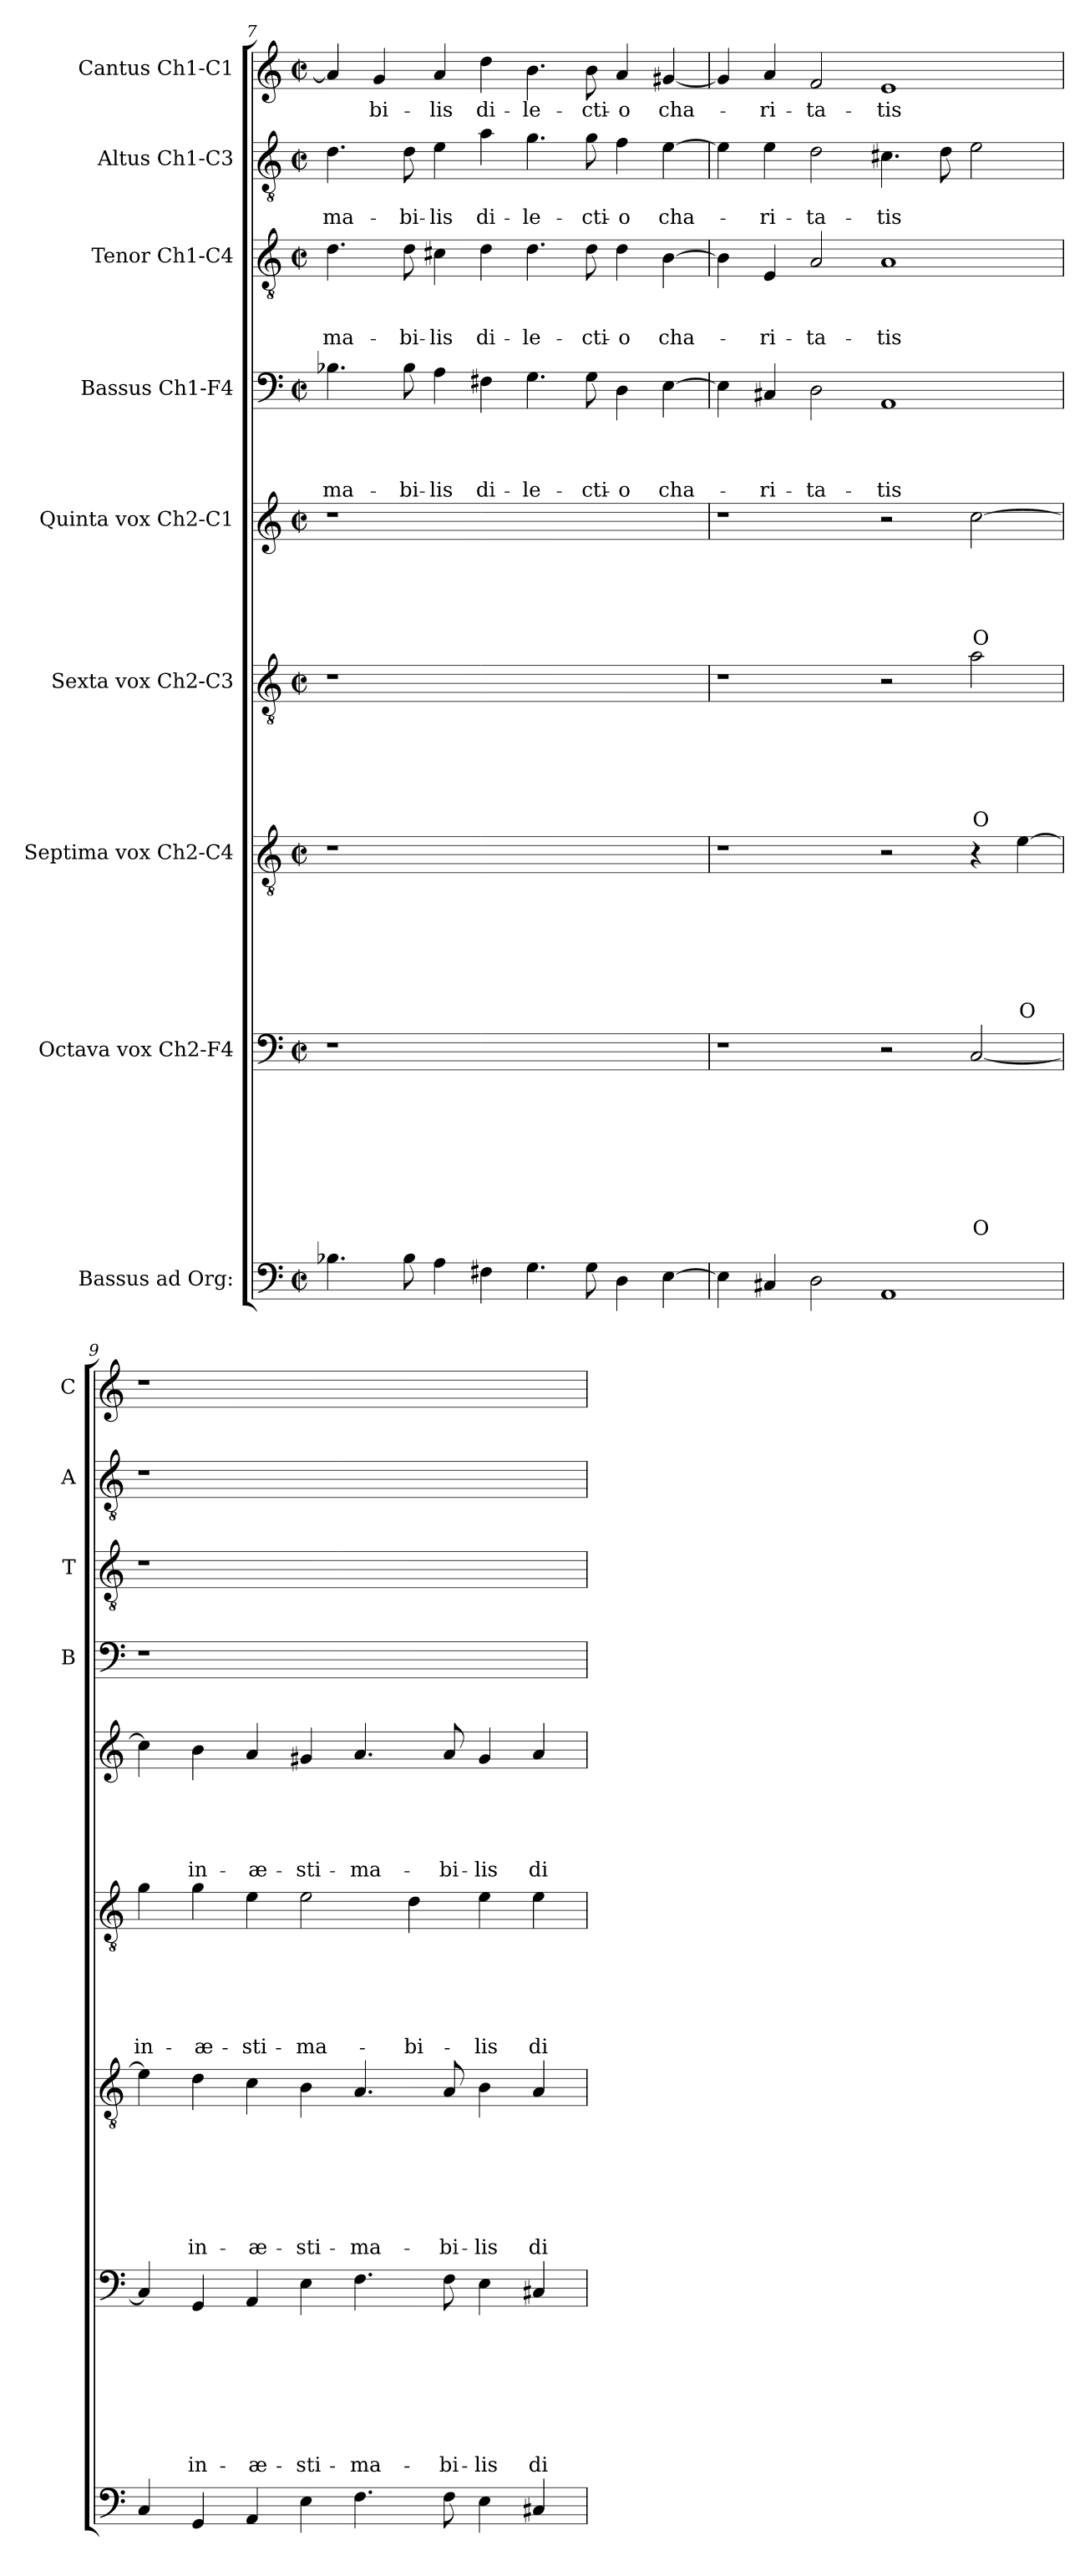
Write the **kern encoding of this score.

**kern	**kern	**text	**text	**text	**text	**text	**text	**text	**text	**kern	**text	**text	**text	**text	**text	**text	**text	**kern	**text	**text	**text	**text	**text	**text	**kern	**text	**text	**text	**text	**text	**kern	**text	**text	**text	**text	**kern	**text	**text	**text	**kern	**text	**text	**kern	**text
*part9	*part8	*part8	*part8	*part8	*part8	*part8	*part8	*part8	*part8	*part7	*part7	*part7	*part7	*part7	*part7	*part7	*part7	*part6	*part6	*part6	*part6	*part6	*part6	*part6	*part5	*part5	*part5	*part5	*part5	*part5	*part4	*part4	*part4	*part4	*part4	*part3	*part3	*part3	*part3	*part2	*part2	*part2	*part1	*part1
*staff9	*staff8	*staff8	*staff8	*staff8	*staff8	*staff8	*staff8	*staff8	*staff8	*staff7	*staff7	*staff7	*staff7	*staff7	*staff7	*staff7	*staff7	*staff6	*staff6	*staff6	*staff6	*staff6	*staff6	*staff6	*staff5	*staff5	*staff5	*staff5	*staff5	*staff5	*staff4	*staff4	*staff4	*staff4	*staff4	*staff3	*staff3	*staff3	*staff3	*staff2	*staff2	*staff2	*staff1	*staff1
*I"Bassus ad Org:	*I"Octava vox Ch2-F4	*	*	*	*	*	*	*	*	*I"Septima vox Ch2-C4	*	*	*	*	*	*	*	*I"Sexta vox Ch2-C3	*	*	*	*	*	*	*I"Quinta vox Ch2-C1	*	*	*	*	*	*I"Bassus Ch1-F4	*	*	*	*	*I"Tenor Ch1-C4	*	*	*	*I"Altus Ch1-C3	*	*	*I"Cantus Ch1-C1	*
*	*	*	*	*	*	*	*	*	*	*	*	*	*	*	*	*	*	*	*	*	*	*	*	*	*	*	*	*	*	*	*I'B	*	*	*	*	*I'T	*	*	*	*I'A	*	*	*I'C	*
*clefF4	*clefF4	*	*	*	*	*	*	*	*	*clefGv2	*	*	*	*	*	*	*	*clefGv2	*	*	*	*	*	*	*clefG2	*	*	*	*	*	*clefF4	*	*	*	*	*clefGv2	*	*	*	*clefGv2	*	*	*clefG2	*
*k[]	*k[]	*	*	*	*	*	*	*	*	*k[]	*	*	*	*	*	*	*	*k[]	*	*	*	*	*	*	*k[]	*	*	*	*	*	*k[]	*	*	*	*	*k[]	*	*	*	*k[]	*	*	*k[]	*
*C:	*C:	*	*	*	*	*	*	*	*	*C:	*	*	*	*	*	*	*	*C:	*	*	*	*	*	*	*C:	*	*	*	*	*	*C:	*	*	*	*	*C:	*	*	*	*C:	*	*	*C:	*
*M2/2	*M2/2	*	*	*	*	*	*	*	*	*M2/2	*	*	*	*	*	*	*	*M2/2	*	*	*	*	*	*	*M2/2	*	*	*	*	*	*M2/2	*	*	*	*	*M2/2	*	*	*	*M2/2	*	*	*M2/2	*
*met(c|)	*met(c|)	*	*	*	*	*	*	*	*	*met(c|)	*	*	*	*	*	*	*	*met(c|)	*	*	*	*	*	*	*met(c|)	*	*	*	*	*	*met(c|)	*	*	*	*	*met(c|)	*	*	*	*met(c|)	*	*	*met(c|)	*
=7	=7	=7	=7	=7	=7	=7	=7	=7	=7	=7	=7	=7	=7	=7	=7	=7	=7	=7	=7	=7	=7	=7	=7	=7	=7	=7	=7	=7	=7	=7	=7	=7	=7	=7	=7	=7	=7	=7	=7	=7	=7	=7	=7	=7
!	!	!	!	!	!	!	!	!	!	!	!	!	!	!	!	!	!	!	!	!	!	!	!	!	!	!	!	!	!	!	!	!	!	!	!LO:LY:b	!	!	!	!LO:LY:b	!	!	!LO:LY:b	!	!
4.B-X\	1r	.	.	.	.	.	.	.	.	1r	.	.	.	.	.	.	.	1r	.	.	.	.	.	.	1r	.	.	.	.	.	4.B-X\	.	.	.	-ma-	4.d\	.	.	-ma-	4.d\	.	-ma-	4a/]	.
!	!	!	!	!	!	!	!	!	!	!	!	!	!	!	!	!	!	!	!	!	!	!	!	!	!	!	!	!	!	!	!	!	!	!	!	!	!	!	!	!	!	!	!	!LO:LY:b
.	.	.	.	.	.	.	.	.	.	.	.	.	.	.	.	.	.	.	.	.	.	.	.	.	.	.	.	.	.	.	.	.	.	.	.	.	.	.	.	.	.	.	4g/	-bi-
!	!	!	!	!	!	!	!	!	!	!	!	!	!	!	!	!	!	!	!	!	!	!	!	!	!	!	!	!	!	!	!	!	!	!	!LO:LY:b	!	!	!	!LO:LY:b	!	!	!LO:LY:b	!	!
8B-\	.	.	.	.	.	.	.	.	.	.	.	.	.	.	.	.	.	.	.	.	.	.	.	.	.	.	.	.	.	.	8B-\	.	.	.	-bi-	8d\	.	.	-bi-	8d\	.	-bi-	.	.
!	!	!	!	!	!	!	!	!	!	!	!	!	!	!	!	!	!	!	!	!	!	!	!	!	!	!	!	!	!	!	!	!	!	!	!LO:LY:b	!	!	!	!LO:LY:b	!	!	!LO:LY:b	!	!LO:LY:b
4A\	.	.	.	.	.	.	.	.	.	.	.	.	.	.	.	.	.	.	.	.	.	.	.	.	.	.	.	.	.	.	4A\	.	.	.	-lis	4c#X\	.	.	-lis	4e\	.	-lis	4a/	-lis
!	!	!	!	!	!	!	!	!	!	!	!	!	!	!	!	!	!	!	!	!	!	!	!	!	!	!	!	!	!	!	!	!	!	!	!LO:LY:b	!	!	!	!LO:LY:b	!	!	!LO:LY:b	!	!LO:LY:b
4F#X\	.	.	.	.	.	.	.	.	.	.	.	.	.	.	.	.	.	.	.	.	.	.	.	.	.	.	.	.	.	.	4F#X\	.	.	.	di-	4d\	.	.	di-	4a\	.	di-	4dd\	di-
!	!	!	!	!	!	!	!	!	!	!	!	!	!	!	!	!	!	!	!	!	!	!	!	!	!	!	!	!	!	!	!	!	!	!	!LO:LY:b	!	!	!	!LO:LY:b	!	!	!LO:LY:b	!	!LO:LY:b
4.G\	1ryy	.	.	.	.	.	.	.	.	1ryy	.	.	.	.	.	.	.	1ryy	.	.	.	.	.	.	1ryy	.	.	.	.	.	4.G\	.	.	.	-le-	4.d\	.	.	-le-	4.g\	.	-le-	4.b\	-le-
!	!	!	!	!	!	!	!	!	!	!	!	!	!	!	!	!	!	!	!	!	!	!	!	!	!	!	!	!	!	!	!	!	!	!	!LO:LY:b	!	!	!	!LO:LY:b	!	!	!LO:LY:b	!	!LO:LY:b
8G\	.	.	.	.	.	.	.	.	.	.	.	.	.	.	.	.	.	.	.	.	.	.	.	.	.	.	.	.	.	.	8G\	.	.	.	-cti-	8d\	.	.	-cti-	8g\	.	-cti-	8b\	-cti-
!	!	!	!	!	!	!	!	!	!	!	!	!	!	!	!	!	!	!	!	!	!	!	!	!	!	!	!	!	!	!	!	!	!	!	!LO:LY:b	!	!	!	!LO:LY:b	!	!	!LO:LY:b	!	!LO:LY:b
4D\	.	.	.	.	.	.	.	.	.	.	.	.	.	.	.	.	.	.	.	.	.	.	.	.	.	.	.	.	.	.	4D\	.	.	.	-o	4d\	.	.	-o	4f\	.	-o	4a/	-o
!	!	!	!	!	!	!	!	!	!	!	!	!	!	!	!	!	!	!	!	!	!	!	!	!	!	!	!	!	!	!	!	!	!	!	!LO:LY:b	!	!	!	!LO:LY:b	!	!	!LO:LY:b	!	!LO:LY:b
[4E\	.	.	.	.	.	.	.	.	.	.	.	.	.	.	.	.	.	.	.	.	.	.	.	.	.	.	.	.	.	.	[4E\	.	.	.	cha-	[4B\	.	.	cha-	[4e\	.	cha-	[4g#X/	cha-
=8	=8	=8	=8	=8	=8	=8	=8	=8	=8	=8	=8	=8	=8	=8	=8	=8	=8	=8	=8	=8	=8	=8	=8	=8	=8	=8	=8	=8	=8	=8	=8	=8	=8	=8	=8	=8	=8	=8	=8	=8	=8	=8	=8	=8
4E\]	1r	.	.	.	.	.	.	.	.	1r	.	.	.	.	.	.	.	1r	.	.	.	.	.	.	1r	.	.	.	.	.	4E\]	.	.	.	.	4B\]	.	.	.	4e\]	.	.	4g#/]	.
!	!	!	!	!	!	!	!	!	!	!	!	!	!	!	!	!	!	!	!	!	!	!	!	!	!	!	!	!	!	!	!	!	!	!	!LO:LY:b	!	!	!	!LO:LY:b	!	!	!LO:LY:b	!	!LO:LY:b
4C#X/	.	.	.	.	.	.	.	.	.	.	.	.	.	.	.	.	.	.	.	.	.	.	.	.	.	.	.	.	.	.	4C#X/	.	.	.	-ri-	4E/	.	.	-ri-	4e\	.	-ri-	4a/	-ri-
!	!	!	!	!	!	!	!	!	!	!	!	!	!	!	!	!	!	!	!	!	!	!	!	!	!	!	!	!	!	!	!	!	!	!	!LO:LY:b	!	!	!	!LO:LY:b	!	!	!LO:LY:b	!	!LO:LY:b
2D\	.	.	.	.	.	.	.	.	.	.	.	.	.	.	.	.	.	.	.	.	.	.	.	.	.	.	.	.	.	.	2D\	.	.	.	-ta-	2A/	.	.	-ta-	2d\	.	-ta-	2f/	-ta-
!	!	!	!	!	!	!	!	!	!	!	!	!	!	!	!	!	!	!	!	!	!	!	!	!	!	!	!	!	!	!	!	!	!	!	!LO:LY:b	!	!	!	!LO:LY:b	!	!	!LO:LY:b	!	!LO:LY:b
1AA	2r	.	.	.	.	.	.	.	.	2r	.	.	.	.	.	.	.	2r	.	.	.	.	.	.	2r	.	.	.	.	.	1AA	.	.	.	-tis	1A	.	.	-tis	4.c#X\	.	-tis	1e	-tis
.	.	.	.	.	.	.	.	.	.	.	.	.	.	.	.	.	.	.	.	.	.	.	.	.	.	.	.	.	.	.	.	.	.	.	.	.	.	.	.	8d\	.	.	.	.
!	!	!	!	!	!	!	!	!	!LO:LY:b	!	!	!	!	!	!	!	!	!	!	!	!	!	!	!LO:LY:b	!	!	!	!	!	!LO:LY:b	!	!	!	!	!	!	!	!	!	!	!	!	!	!
.	[2C/	.	.	.	.	.	.	.	O	4r	.	.	.	.	.	.	.	2a\	.	.	.	.	.	O	[2cc\	.	.	.	.	O	.	.	.	.	.	.	.	.	.	2e\	.	.	.	.
!	!	!	!	!	!	!	!	!	!	!	!	!	!	!	!	!	!LO:LY:b	!	!	!	!	!	!	!	!	!	!	!	!	!	!	!	!	!	!	!	!	!	!	!	!	!	!	!
.	.	.	.	.	.	.	.	.	.	[4e\	.	.	.	.	.	.	O	.	.	.	.	.	.	.	.	.	.	.	.	.	.	.	.	.	.	.	.	.	.	.	.	.	.	.
!!LO:PB:g=z
=9	=9	=9	=9	=9	=9	=9	=9	=9	=9	=9	=9	=9	=9	=9	=9	=9	=9	=9	=9	=9	=9	=9	=9	=9	=9	=9	=9	=9	=9	=9	=9	=9	=9	=9	=9	=9	=9	=9	=9	=9	=9	=9	=9	=9
!	!	!	!	!	!	!	!	!	!	!	!	!	!	!	!	!	!	!	!	!	!	!	!	!LO:LY:b	!	!	!	!	!	!	!	!	!	!	!	!	!	!	!	!	!	!	!	!
4C/	4C/]	.	.	.	.	.	.	.	.	4e\]	.	.	.	.	.	.	.	4g\	.	.	.	.	.	in-	4cc\]	.	.	.	.	.	1r	.	.	.	.	1r	.	.	.	1r	.	.	1r	.
!	!	!	!	!	!	!	!	!	!LO:LY:b	!	!	!	!	!	!	!	!LO:LY:b	!	!	!	!	!	!	!LO:LY:b	!	!	!	!	!	!LO:LY:b	!	!	!	!	!	!	!	!	!	!	!	!	!	!
4GG/	4GG/	.	.	.	.	.	.	.	in-	4d\	.	.	.	.	.	.	in-	4g\	.	.	.	.	.	-æ-	4b\	.	.	.	.	in-	.	.	.	.	.	.	.	.	.	.	.	.	.	.
!	!	!	!	!	!	!	!	!	!LO:LY:b	!	!	!	!	!	!	!	!LO:LY:b	!	!	!	!	!	!	!LO:LY:b	!	!	!	!	!	!LO:LY:b	!	!	!	!	!	!	!	!	!	!	!	!	!	!
4AA/	4AA/	.	.	.	.	.	.	.	-æ-	4c\	.	.	.	.	.	.	-æ-	4e\	.	.	.	.	.	-sti-	4a/	.	.	.	.	-æ-	.	.	.	.	.	.	.	.	.	.	.	.	.	.
!	!	!	!	!	!	!	!	!	!LO:LY:b	!	!	!	!	!	!	!	!LO:LY:b	!	!	!	!	!	!	!LO:LY:b	!	!	!	!	!	!LO:LY:b	!	!	!	!	!	!	!	!	!	!	!	!	!	!
4E\	4E\	.	.	.	.	.	.	.	-sti-	4B\	.	.	.	.	.	.	-sti-	2e\	.	.	.	.	.	-ma-	4g#X/	.	.	.	.	-sti-	.	.	.	.	.	.	.	.	.	.	.	.	.	.
!	!	!	!	!	!	!	!	!	!LO:LY:b	!	!	!	!	!	!	!	!LO:LY:b	!	!	!	!	!	!	!	!	!	!	!	!	!LO:LY:b	!	!	!	!	!	!	!	!	!	!	!	!	!	!
4.F\	4.F\	.	.	.	.	.	.	.	-ma-	4.A/	.	.	.	.	.	.	-ma-	.	.	.	.	.	.	.	4.a/	.	.	.	.	-ma-	1ryy	.	.	.	.	1ryy	.	.	.	1ryy	.	.	1ryy	.
!	!	!	!	!	!	!	!	!	!	!	!	!	!	!	!	!	!	!	!	!	!	!	!	!LO:LY:b	!	!	!	!	!	!	!	!	!	!	!	!	!	!	!	!	!	!	!	!
.	.	.	.	.	.	.	.	.	.	.	.	.	.	.	.	.	.	4d\	.	.	.	.	.	-bi-	.	.	.	.	.	.	.	.	.	.	.	.	.	.	.	.	.	.	.	.
!	!	!	!	!	!	!	!	!	!LO:LY:b	!	!	!	!	!	!	!	!LO:LY:b	!	!	!	!	!	!	!	!	!	!	!	!	!LO:LY:b	!	!	!	!	!	!	!	!	!	!	!	!	!	!
8F\	8F\	.	.	.	.	.	.	.	-bi-	8A/	.	.	.	.	.	.	-bi-	.	.	.	.	.	.	.	8a/	.	.	.	.	-bi-	.	.	.	.	.	.	.	.	.	.	.	.	.	.
!	!	!	!	!	!	!	!	!	!LO:LY:b	!	!	!	!	!	!	!	!LO:LY:b	!	!	!	!	!	!	!LO:LY:b	!	!	!	!	!	!LO:LY:b	!	!	!	!	!	!	!	!	!	!	!	!	!	!
4E\	4E\	.	.	.	.	.	.	.	-lis	4B\	.	.	.	.	.	.	-lis	4e\	.	.	.	.	.	-lis	4g#/	.	.	.	.	-lis	.	.	.	.	.	.	.	.	.	.	.	.	.	.
!	!	!	!	!	!	!	!	!	!LO:LY:b	!	!	!	!	!	!	!	!LO:LY:b	!	!	!	!	!	!	!LO:LY:b	!	!	!	!	!	!LO:LY:b	!	!	!	!	!	!	!	!	!	!	!	!	!	!
4C#X/	4C#X/	.	.	.	.	.	.	.	di-	4A/	.	.	.	.	.	.	di-	4e\	.	.	.	.	.	di-	4a/	.	.	.	.	di-	.	.	.	.	.	.	.	.	.	.	.	.	.	.
=	=	=	=	=	=	=	=	=	=	=	=	=	=	=	=	=	=	=	=	=	=	=	=	=	=	=	=	=	=	=	=	=	=	=	=	=	=	=	=	=	=	=	=	=
*-	*-	*-	*-	*-	*-	*-	*-	*-	*-	*-	*-	*-	*-	*-	*-	*-	*-	*-	*-	*-	*-	*-	*-	*-	*-	*-	*-	*-	*-	*-	*-	*-	*-	*-	*-	*-	*-	*-	*-	*-	*-	*-	*-	*-
